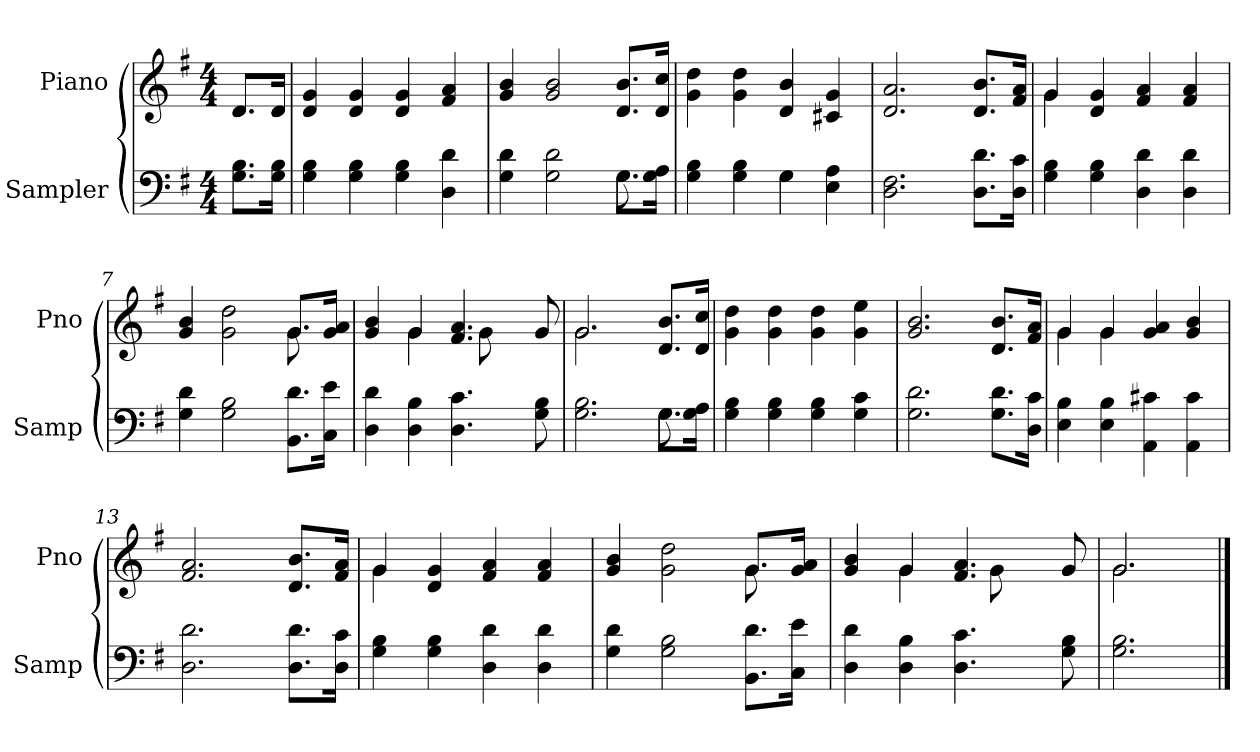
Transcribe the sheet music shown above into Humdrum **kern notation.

**kern	**kern
*part2	*part1
*staff2	*staff1
*I"Sampler	*I"Piano
*I'Samp	*I'Pno
*clefF4	*clefG2
*k[f#]	*k[f#]
*G:	*G:
*M4/4	*M4/4
=1	=1
*	*^
8.G\ 8.B\L	8.d/L	8.d/L
16G\ 16B\Jk	16d/Jk	16d/Jk
*	*v	*v
=2	=2
4G 4B	4d 4g
4G 4B	4d 4g
4G 4B	4d 4g
4D 4d	4f# 4a
=3	=3
*^	*
4G 4d	2.ryy	4g 4b
2G 2d	.	2g 2b
8.G\L	8.G	8.d/ 8.b/L
16G\ 16A\Jk	16ryy	16d/ 16cc/Jk
=4	=4	=4
4G 4B	2ryy	4g 4dd
4G 4B	.	4g 4dd
4G\	4G	4d 4b
4E 4A	4ryy	4c#X 4g
*v	*v	*
=5	=5
2.D 2.F#	2.d 2.a
8.D\ 8.d\L	8.d/ 8.b/L
16D\ 16c\Jk	16f#/ 16a/Jk
=6	=6
*	*^
4G 4B	4g/	4g
4G 4B	4d 4g	2.ryy
4D 4d	4f# 4a	.
4D 4d	4f# 4a	.
=7	=7	=7
4G 4d	4g 4b	2.ryy
2G 2B	2g 2dd	.
8.BB\ 8.d\L	8.g/L	8.g
16C\ 16e\Jk	16g/ 16a/Jk	16ryy
=8	=8	=8
4D 4d	4g 4b	4ryy
4D 4B	4g/	4g
4.D 4.c	4.f# 4.a	8ryy
.	.	8g
.	.	4ryy
8G 8B	8g/	.
=9	=9	=9
*^	*	*
2.G 2.B	2.ryy	2.g/	2.g
8.G\L	8.G	8.d/ 8.b/L	4ryy
16G\ 16A\Jk	16ryy	16d/ 16cc/Jk	.
*v	*v	*	*
*	*v	*v
=10	=10
4G 4B	4g 4dd
4G 4B	4g 4dd
4G 4B	4g 4dd
4G 4c	4g 4ee
=11	=11
2.G 2.d	2.g 2.b
8.G\ 8.d\L	8.d/ 8.b/L
16D\ 16c\Jk	16f#/ 16a/Jk
=12	=12
*	*^
4E 4B	4g/	4g
4E 4B	4g/	4g
4AA 4c#X	4g 4a	2ryy
4AA 4c#	4g 4b	.
*	*v	*v
=13	=13
2.D 2.d	2.f# 2.a
8.D\ 8.d\L	8.d/ 8.b/L
16D\ 16c\Jk	16f#/ 16a/Jk
=14	=14
*	*^
4G 4B	4g/	4g
4G 4B	4d 4g	2.ryy
4D 4d	4f# 4a	.
4D 4d	4f# 4a	.
=15	=15	=15
4G 4d	4g 4b	2.ryy
2G 2B	2g 2dd	.
8.BB\ 8.d\L	8.g/L	8.g
16C\ 16e\Jk	16g/ 16a/Jk	16ryy
=16	=16	=16
4D 4d	4g 4b	4ryy
4D 4B	4g/	4g
4.D 4.c	4.f# 4.a	8ryy
.	.	8g
.	.	4ryy
8G 8B	8g/	.
=17	=17	=17
2.G 2.B	2.g/	2.g
*	*v	*v
==	==
*-	*-
